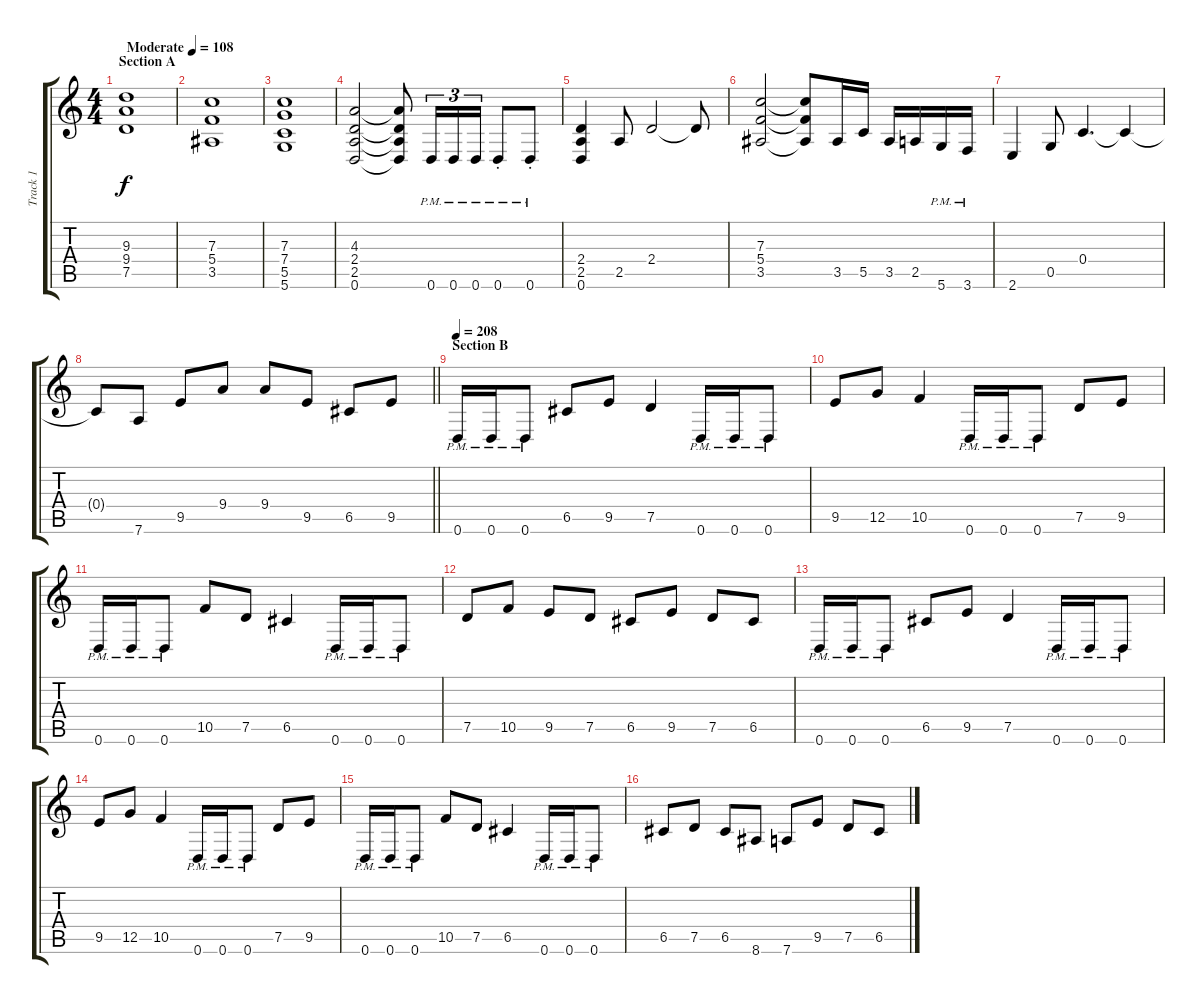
\track ("Track 1" "Track 1") {instrument distortionguitar}
\staff {score tabs}
\tuning (D4 A3 F3 C3 G2 D2) {hide}
\ts (4 4)
\section ("" "Section A")
\tempo (108 "Moderate")
\clef g2
\ks c
(9.3 9.4 7.5).1{dy f instrument distortionguitar} |
(7.3 5.4 3.5).1 |
(7.3 7.4 5.5 5.6).1 |
(4.3 2.4 2.5 0.6).2 (4.3{t} 2.4{t} 2.5{t} 0.6{t}).8 0.6{pm}.16{tu (3 2)} 0.6{pm}.16{tu (3 2)} 0.6{pm}.16{tu (3 2)} 0.6{pm st}.8 0.6{pm st}.8 |
(2.4 2.5 0.6).4 2.5.8 2.4.2 2.4{t}.8 |
(7.3 5.4 3.5).2 (7.3{t} 5.4{t} 3.5{t}).8 3.5.16 5.5.16 3.5.16 2.5.16 5.6{pm}.16 3.6{pm}.16 |
2.6.4 0.5.8 0.4.4{d} 0.4{t}.4 |
\barLineRight lightlight
0.4{t}.8 7.6.8 9.5.8 9.4.8 9.4.8 9.5.8 6.5.8 9.5.8 |
\section ("" "Section B")
\tempo 208
0.6{pm}.16 0.6{pm}.16 0.6{pm}.8 6.5.8 9.5.8 7.5.4 0.6{pm}.16 0.6{pm}.16 0.6{pm}.8 |
9.5.8 12.5.8 10.5.4 0.6{pm}.16 0.6{pm}.16 0.6{pm}.8 7.5.8 9.5.8 |
0.6{pm}.16 0.6{pm}.16 0.6{pm}.8 10.5.8 7.5.8 6.5.4 0.6{pm}.16 0.6{pm}.16 0.6{pm}.8 |
7.5.8 10.5.8 9.5.8 7.5.8 6.5.8 9.5.8 7.5.8 6.5.8 |
0.6{pm}.16 0.6{pm}.16 0.6{pm}.8 6.5.8 9.5.8 7.5.4 0.6{pm}.16 0.6{pm}.16 0.6{pm}.8 |
9.5.8 12.5.8 10.5.4 0.6{pm}.16 0.6{pm}.16 0.6{pm}.8 7.5.8 9.5.8 |
0.6{pm}.16 0.6{pm}.16 0.6{pm}.8 10.5.8 7.5.8 6.5.4 0.6{pm}.16 0.6{pm}.16 0.6{pm}.8 |
6.5.8 7.5.8 6.5.8 8.6.8 7.6.8 9.5.8 7.5.8 6.5.8
